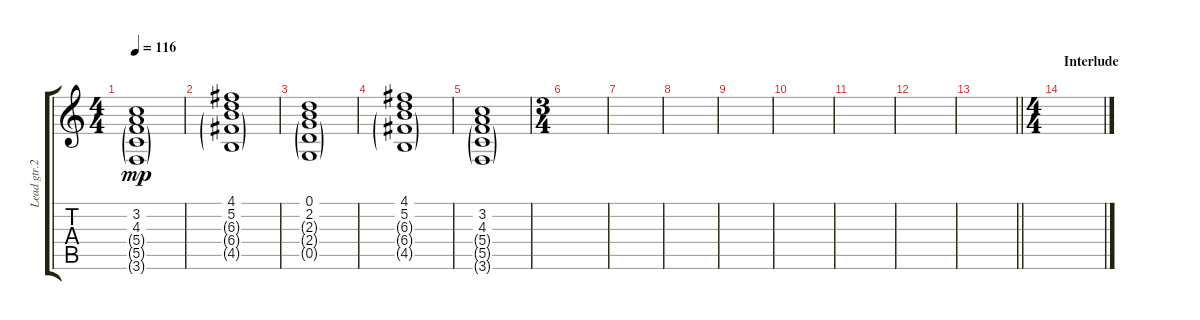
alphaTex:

\track ("Lead gtr.2" "Lead gtr.2") {instrument distortionguitar}
\staff {score tabs}
\tuning (D4 A3 F3 C3 G2 D2) {hide}
\ts (4 4)
\tempo 116
\clef g2
\ks c
(3.2 4.3 5.4{g} 5.5{g} 3.6{g}).1{dy mp} |
(4.1 5.2 6.3{g} 6.4{g} 4.5{g}).1 |
(0.1 2.2 2.3{g} 2.4{g} 0.5{g}).1 |
(4.1 5.2 6.3{g} 6.4{g} 4.5{g}).1 |
(3.2 4.3 5.4{g} 5.5{g} 3.6{g}).1 |
\ts (3 4)
|
|
|
|
|
|
|
\barLineRight lightlight
|
\ts (4 4)
\section ("" "Interlude")
